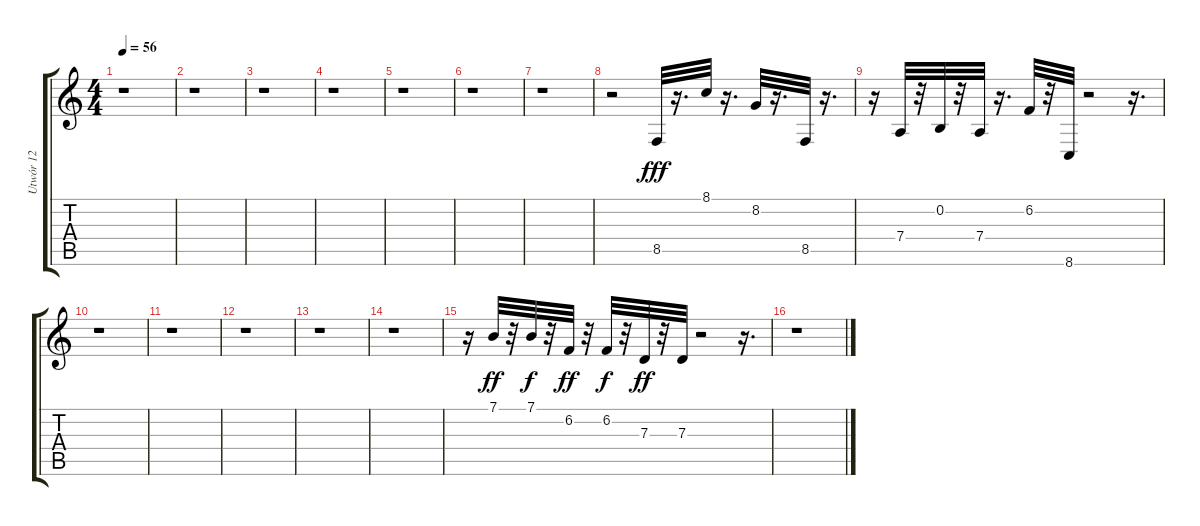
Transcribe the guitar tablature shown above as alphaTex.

\track ("Utwór 12" "Utwór 12") {instrument melodictom}
\staff {score tabs}
\tuning (E4 B3 G3 D3 A2 E2) {hide}
\ts (4 4)
\tempo 56
\clef g2
\ks c
r.1{dy fff} |
r.1 |
r.1 |
r.1 |
r.1 |
r.1 |
r.1 |
r.2 8.5.32 r.16{d} 8.1.32 r.16{d} 8.2.32 r.16{d} 8.5.32 r.16{d} |
r.16 7.4.32 r.32 0.2.32 r.32 7.4.32 r.16{d} 6.2.32 r.32 8.6.32 r.2 r.16{d} |
r.1 |
r.1 |
r.1 |
r.1 |
r.1 |
r.16 7.1.32{dy ff} r.32 7.1.32{dy f} r.32 6.2.32{dy ff} r.32 6.2.32{dy f} r.32 7.3.32{dy ff} r.32 7.3.32 r.2 r.16{d} |
r.1
